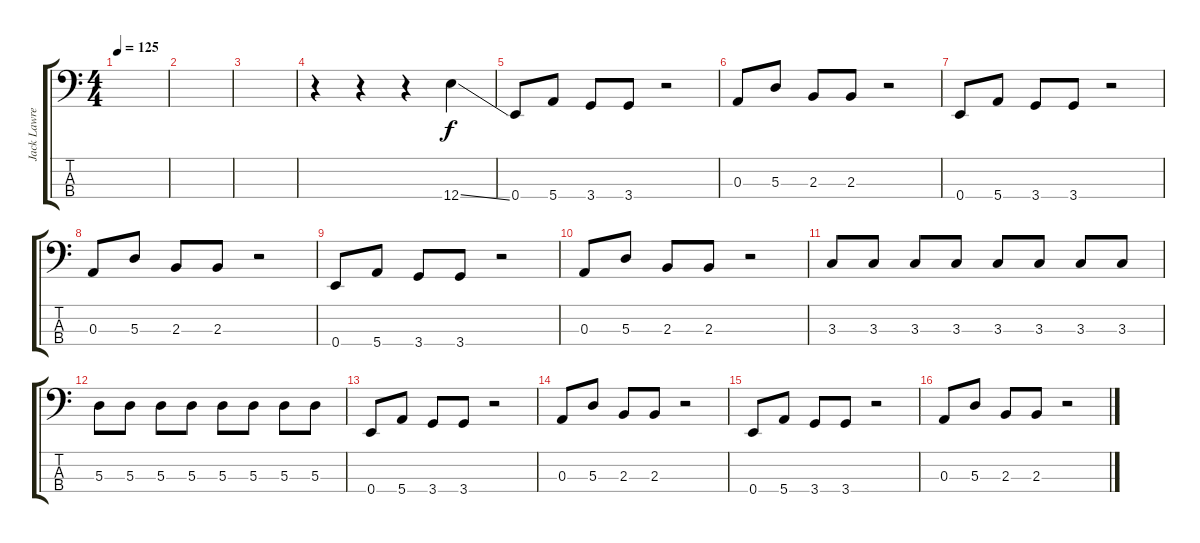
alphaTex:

\track ("Jack Lawrence" "Jack Lawre") {instrument electricbassfinger}
\staff {score tabs}
\tuning (G2 D2 A1 E1) {hide}
\ts (4 4)
\tempo 125
\clef f4
\ks c
|
|
|
r.4 r.4 r.4 12.4{ss}.4 |
0.4.8 5.4.8 3.4.8 3.4.8 r.2 |
0.3.8 5.3.8 2.3.8 2.3.8 r.2 |
0.4.8 5.4.8 3.4.8 3.4.8 r.2 |
0.3.8 5.3.8 2.3.8 2.3.8 r.2 |
0.4.8 5.4.8 3.4.8 3.4.8 r.2 |
0.3.8 5.3.8 2.3.8 2.3.8 r.2 |
3.3.8 3.3.8 3.3.8 3.3.8 3.3.8 3.3.8 3.3.8 3.3.8 |
5.3.8 5.3.8 5.3.8 5.3.8 5.3.8 5.3.8 5.3.8 5.3.8 |
0.4.8 5.4.8 3.4.8 3.4.8 r.2 |
0.3.8 5.3.8 2.3.8 2.3.8 r.2 |
0.4.8 5.4.8 3.4.8 3.4.8 r.2 |
0.3.8 5.3.8 2.3.8 2.3.8 r.2
